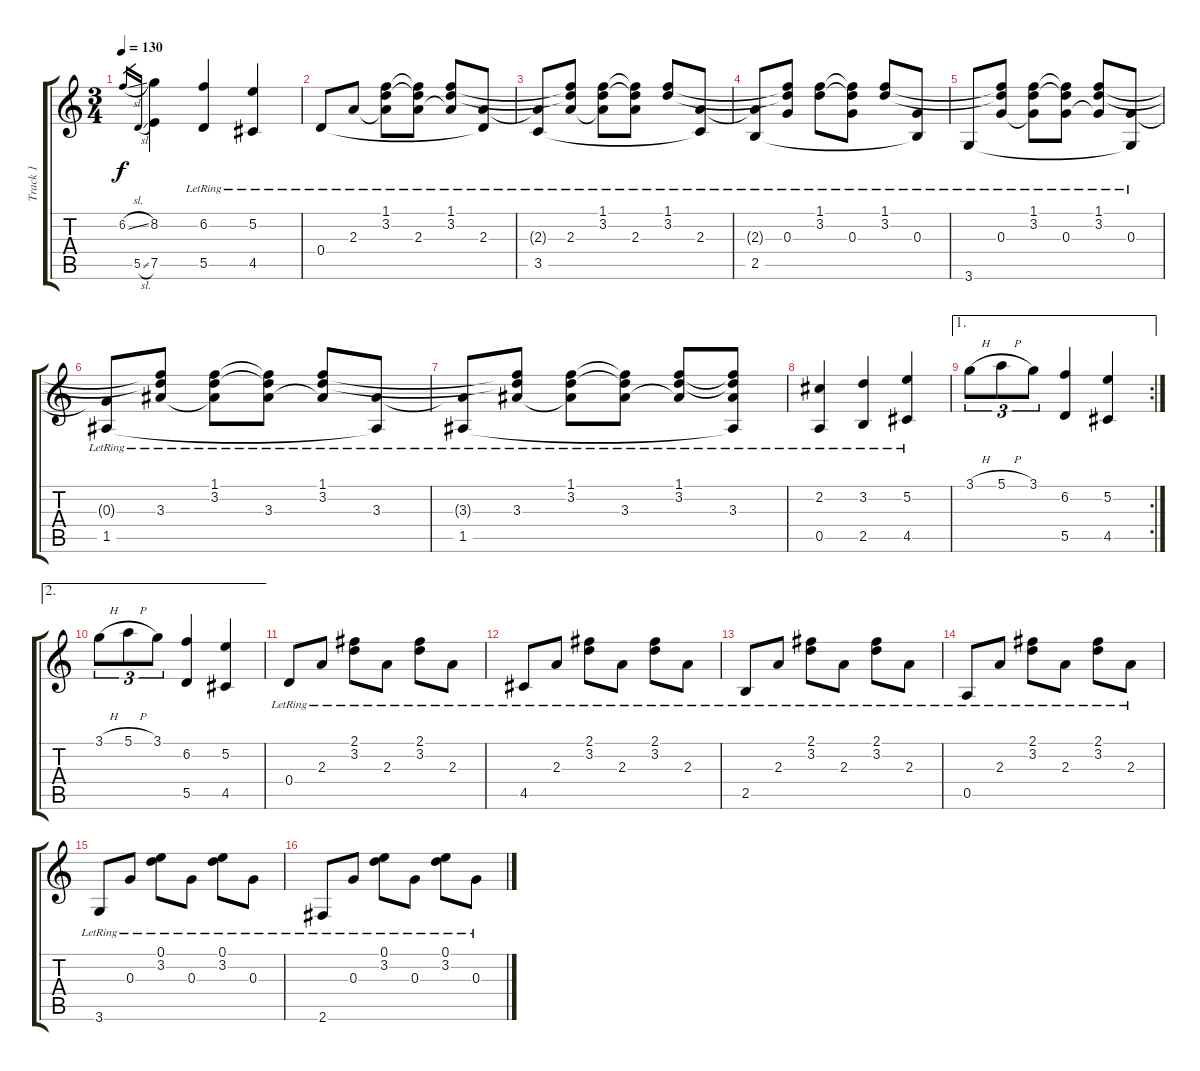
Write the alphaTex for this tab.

\track ("Track 1" "Track 1") {instrument acousticguitarnylon}
\staff {score tabs}
\tuning (E4 B3 G3 D3 A2 E2) {hide}
\ts (3 4)
\tempo 130
\clef g2
\ks c
6.2{sl}.16{gr dy f} 5.5{sl}.16{gr} (8.2 7.5).4 (6.2{lr} 5.5{lr}).4 (5.2{lr} 4.5{lr}).4 |
0.4{lr}.8 2.3{lr}.8 (1.1{lr} 3.2{lr} 2.3{t}).8 (1.1{t} 3.2{t} 2.3{lr}).8 (1.1{lr} 3.2{lr} 2.3{t}).8 (2.3{lr} 0.4{t}).8 |
(2.3{t} 3.5{lr}).8 (1.1{t} 3.2{t} 2.3{lr}).8 (1.1{lr} 3.2{lr} 2.3{t}).8 (1.1{t} 3.2{t} 2.3{lr}).8 (1.1{lr} 3.2{lr}).8 (2.3{lr} 3.5{t}).8 |
(2.3{t} 2.5{lr}).8 (1.1{t} 3.2{t} 0.3{lr}).8 (1.1{lr} 3.2{lr}).8 (1.1{t} 3.2{t} 0.3{lr}).8 (1.1{lr} 3.2{lr}).8 (0.3{lr} 2.5{t}).8 |
3.6{lr}.8 (1.1{t} 3.2{t} 0.3{lr}).8 (1.1{lr} 3.2{lr} 0.3{t}).8 (1.1{t} 3.2{t} 0.3{lr}).8 (1.1{lr} 3.2{lr} 0.3{t}).8 (0.3{lr} 3.6{t}).8 |
(0.3{t} 1.5{lr}).8 (1.1{t} 3.2{t} 3.3{lr}).8 (1.1{lr} 3.2{lr} 3.3{t}).8 (1.1{t} 3.2{t} 3.3{lr}).8 (1.1{lr} 3.2{lr} 3.3{t}).8 (3.3{lr} 1.5{t}).8 |
(3.3{t} 1.5{lr}).8 (1.1{t} 3.2{t} 3.3{lr}).8 (1.1{lr} 3.2{lr} 3.3{t}).8 (1.1{t} 3.2{t} 3.3{lr}).8 (1.1{lr} 3.2{lr} 3.3{t}).8 (1.1{t} 3.2{t} 3.3{lr} 1.5{t}).8 |
(2.2{lr} 0.5{lr}).4 (3.2{lr} 2.5{lr}).4 (5.2{lr} 4.5{lr}).4 |
\ae 1
\rc 2
3.1{h}.8{tu (3 2)} 5.1{h}.8{tu (3 2)} 3.1.8{tu (3 2)} (6.2 5.5).4 (5.2 4.5).4 |
\ae 2
3.1{h}.8{tu (3 2)} 5.1{h}.8{tu (3 2)} 3.1.8{tu (3 2)} (6.2 5.5).4 (5.2 4.5).4 |
0.4{lr}.8 2.3{lr}.8 (2.1{lr} 3.2{lr}).8 2.3{lr}.8 (2.1{lr} 3.2{lr}).8 2.3{lr}.8 |
4.5{lr}.8 2.3{lr}.8 (2.1{lr} 3.2{lr}).8 2.3{lr}.8 (2.1{lr} 3.2{lr}).8 2.3{lr}.8 |
2.5{lr}.8 2.3{lr}.8 (2.1{lr} 3.2{lr}).8 2.3{lr}.8 (2.1{lr} 3.2{lr}).8 2.3{lr}.8 |
0.5{lr}.8 2.3{lr}.8 (2.1{lr} 3.2{lr}).8 2.3{lr}.8 (2.1{lr} 3.2{lr}).8 2.3{lr}.8 |
3.6{lr}.8 0.3{lr}.8 (0.1{lr} 3.2{lr}).8 0.3{lr}.8 (0.1{lr} 3.2{lr}).8 0.3{lr}.8 |
2.6{lr}.8 0.3{lr}.8 (0.1{lr} 3.2{lr}).8 0.3{lr}.8 (0.1{lr} 3.2{lr}).8 0.3{lr}.8
